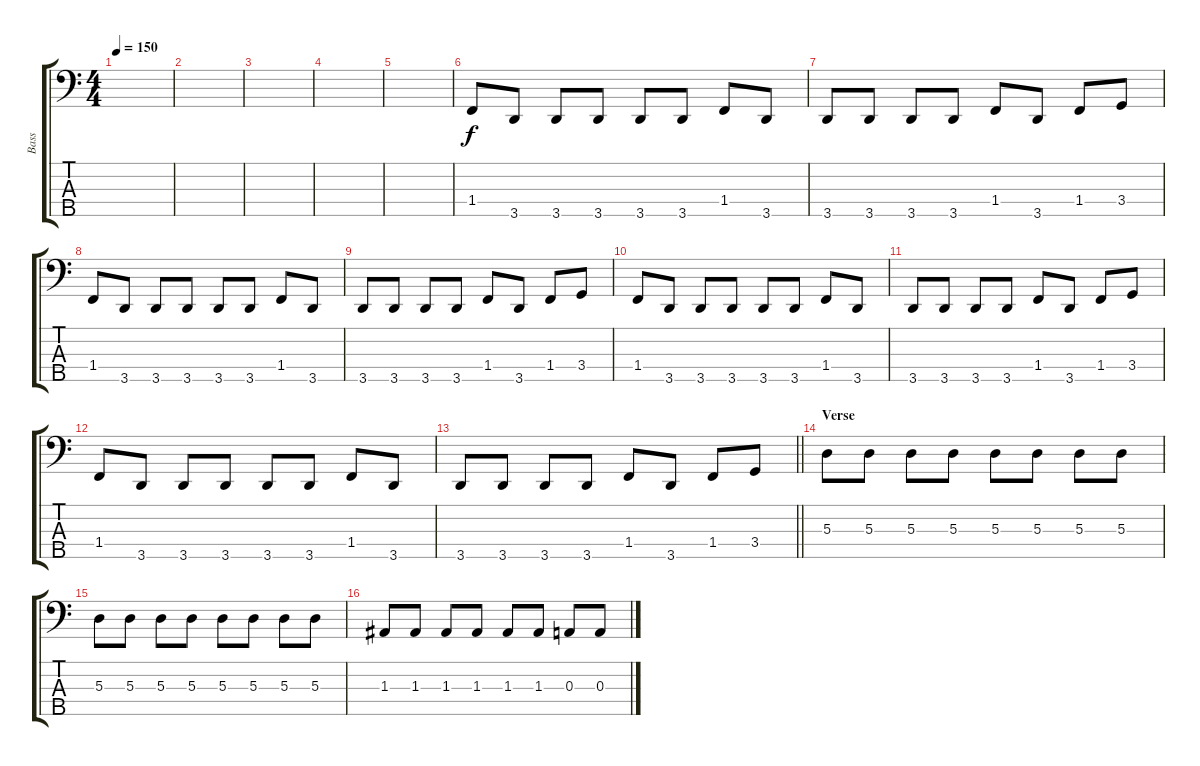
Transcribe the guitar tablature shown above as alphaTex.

\track ("Bass" "Bass") {instrument electricbassfinger}
\staff {score tabs}
\tuning (G2 D2 A1 E1 B0) {hide}
\ts (4 4)
\tempo 150
\clef f4
\ks c
|
|
|
|
|
1.4.8 3.5.8 3.5.8 3.5.8 3.5.8 3.5.8 1.4.8 3.5.8 |
3.5.8 3.5.8 3.5.8 3.5.8 1.4.8 3.5.8 1.4.8 3.4.8 |
1.4.8 3.5.8 3.5.8 3.5.8 3.5.8 3.5.8 1.4.8 3.5.8 |
3.5.8 3.5.8 3.5.8 3.5.8 1.4.8 3.5.8 1.4.8 3.4.8 |
1.4.8 3.5.8 3.5.8 3.5.8 3.5.8 3.5.8 1.4.8 3.5.8 |
3.5.8 3.5.8 3.5.8 3.5.8 1.4.8 3.5.8 1.4.8 3.4.8 |
1.4.8 3.5.8 3.5.8 3.5.8 3.5.8 3.5.8 1.4.8 3.5.8 |
\barLineRight lightlight
3.5.8 3.5.8 3.5.8 3.5.8 1.4.8 3.5.8 1.4.8 3.4.8 |
\section ("" "Verse")
5.3.8 5.3.8 5.3.8 5.3.8 5.3.8 5.3.8 5.3.8 5.3.8 |
5.3.8 5.3.8 5.3.8 5.3.8 5.3.8 5.3.8 5.3.8 5.3.8 |
1.3.8 1.3.8 1.3.8 1.3.8 1.3.8 1.3.8 0.3.8 0.3.8
